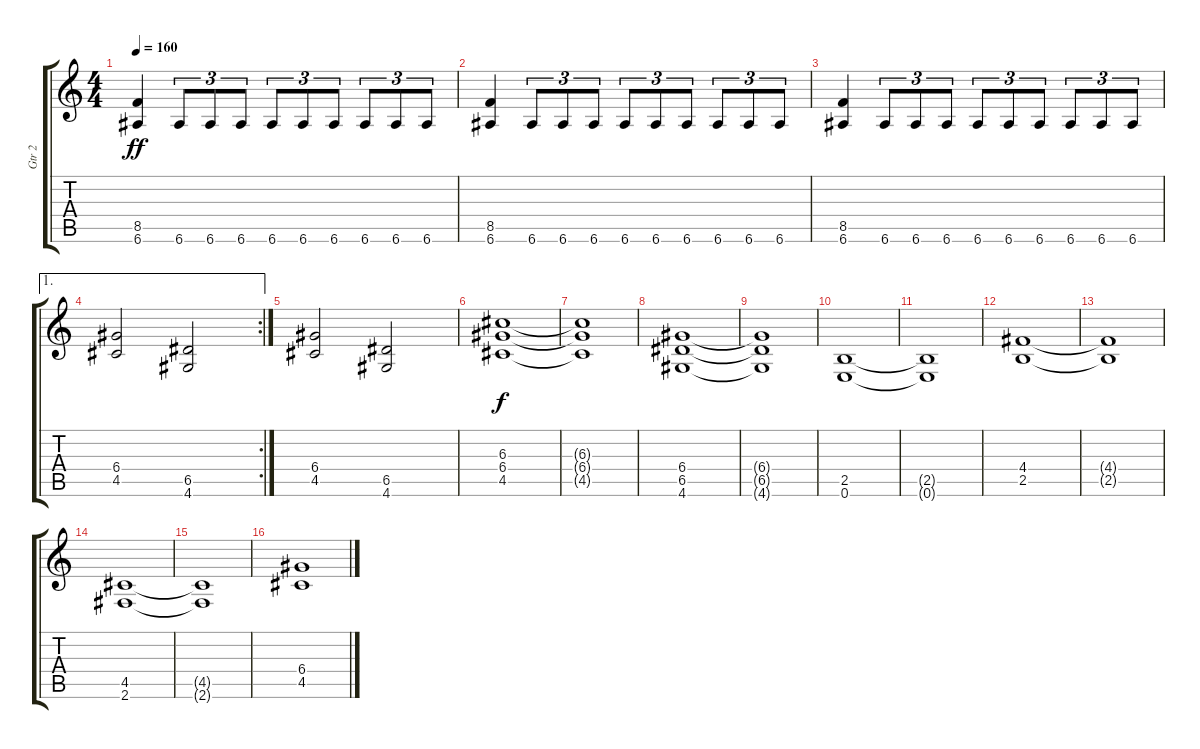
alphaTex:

\track ("Gtr 2" "Gtr 2") {instrument overdrivenguitar}
\staff {score tabs}
\tuning (E4 B3 G3 D3 A2 E2) {hide}
\ts (4 4)
\tempo 160
\clef g2
\ks c
(8.5 6.6).4{dy ff} 6.6.8{tu (3 2)} 6.6.8{tu (3 2)} 6.6.8{tu (3 2)} 6.6.8{tu (3 2)} 6.6.8{tu (3 2)} 6.6.8{tu (3 2)} 6.6.8{tu (3 2)} 6.6.8{tu (3 2)} 6.6.8{tu (3 2)} |
(8.5 6.6).4 6.6.8{tu (3 2)} 6.6.8{tu (3 2)} 6.6.8{tu (3 2)} 6.6.8{tu (3 2)} 6.6.8{tu (3 2)} 6.6.8{tu (3 2)} 6.6.8{tu (3 2)} 6.6.8{tu (3 2)} 6.6.8{tu (3 2)} |
(8.5 6.6).4 6.6.8{tu (3 2)} 6.6.8{tu (3 2)} 6.6.8{tu (3 2)} 6.6.8{tu (3 2)} 6.6.8{tu (3 2)} 6.6.8{tu (3 2)} 6.6.8{tu (3 2)} 6.6.8{tu (3 2)} 6.6.8{tu (3 2)} |
\ae 1
\rc 2
(6.4 4.5).2 (6.5 4.6).2 |
(6.4 4.5).2 (6.5 4.6).2 |
(6.3 6.4 4.5).1{dy f} |
(6.3{t} 6.4{t} 4.5{t}).1 |
(6.4 6.5 4.6).1 |
(6.4{t} 6.5{t} 4.6{t}).1 |
(2.5 0.6).1 |
(2.5{t} 0.6{t}).1 |
(4.4 2.5).1 |
(4.4{t} 2.5{t}).1 |
(4.5 2.6).1 |
(4.5{t} 2.6{t}).1 |
(6.4 4.5).1
